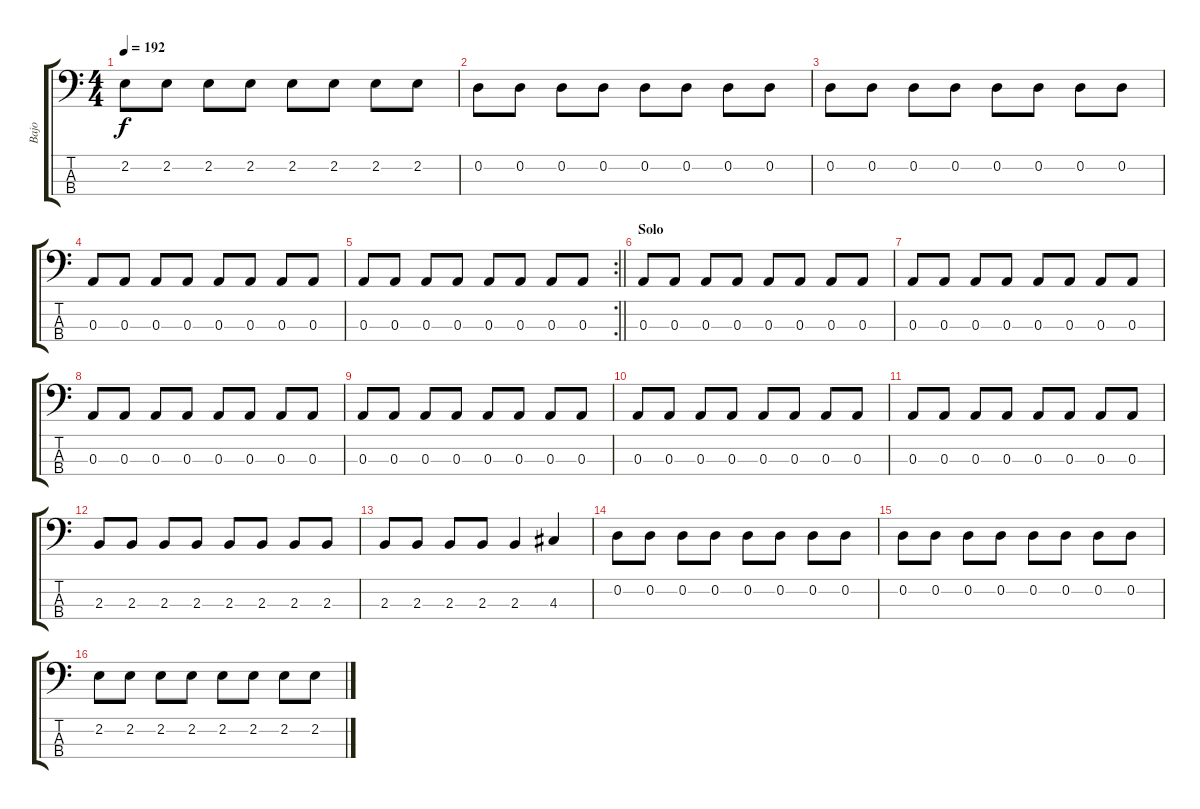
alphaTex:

\track ("Bajo" "Bajo") {instrument electricbassfinger}
\staff {score tabs}
\tuning (G2 D2 A1 E1) {hide}
\ts (4 4)
\tempo 192
\clef f4
\ks c
2.2.8{dy f} 2.2.8 2.2.8 2.2.8 2.2.8 2.2.8 2.2.8 2.2.8 |
0.2.8 0.2.8 0.2.8 0.2.8 0.2.8 0.2.8 0.2.8 0.2.8 |
0.2.8 0.2.8 0.2.8 0.2.8 0.2.8 0.2.8 0.2.8 0.2.8 |
0.3.8 0.3.8 0.3.8 0.3.8 0.3.8 0.3.8 0.3.8 0.3.8 |
\rc 2
\barLineRight lightlight
0.3.8 0.3.8 0.3.8 0.3.8 0.3.8 0.3.8 0.3.8 0.3.8 |
\section ("" "Solo")
0.3.8 0.3.8 0.3.8 0.3.8 0.3.8 0.3.8 0.3.8 0.3.8 |
0.3.8 0.3.8 0.3.8 0.3.8 0.3.8 0.3.8 0.3.8 0.3.8 |
0.3.8 0.3.8 0.3.8 0.3.8 0.3.8 0.3.8 0.3.8 0.3.8 |
0.3.8 0.3.8 0.3.8 0.3.8 0.3.8 0.3.8 0.3.8 0.3.8 |
0.3.8 0.3.8 0.3.8 0.3.8 0.3.8 0.3.8 0.3.8 0.3.8 |
0.3.8 0.3.8 0.3.8 0.3.8 0.3.8 0.3.8 0.3.8 0.3.8 |
2.3.8 2.3.8 2.3.8 2.3.8 2.3.8 2.3.8 2.3.8 2.3.8 |
2.3.8 2.3.8 2.3.8 2.3.8 2.3.4 4.3.4 |
0.2.8 0.2.8 0.2.8 0.2.8 0.2.8 0.2.8 0.2.8 0.2.8 |
0.2.8 0.2.8 0.2.8 0.2.8 0.2.8 0.2.8 0.2.8 0.2.8 |
2.2.8 2.2.8 2.2.8 2.2.8 2.2.8 2.2.8 2.2.8 2.2.8
